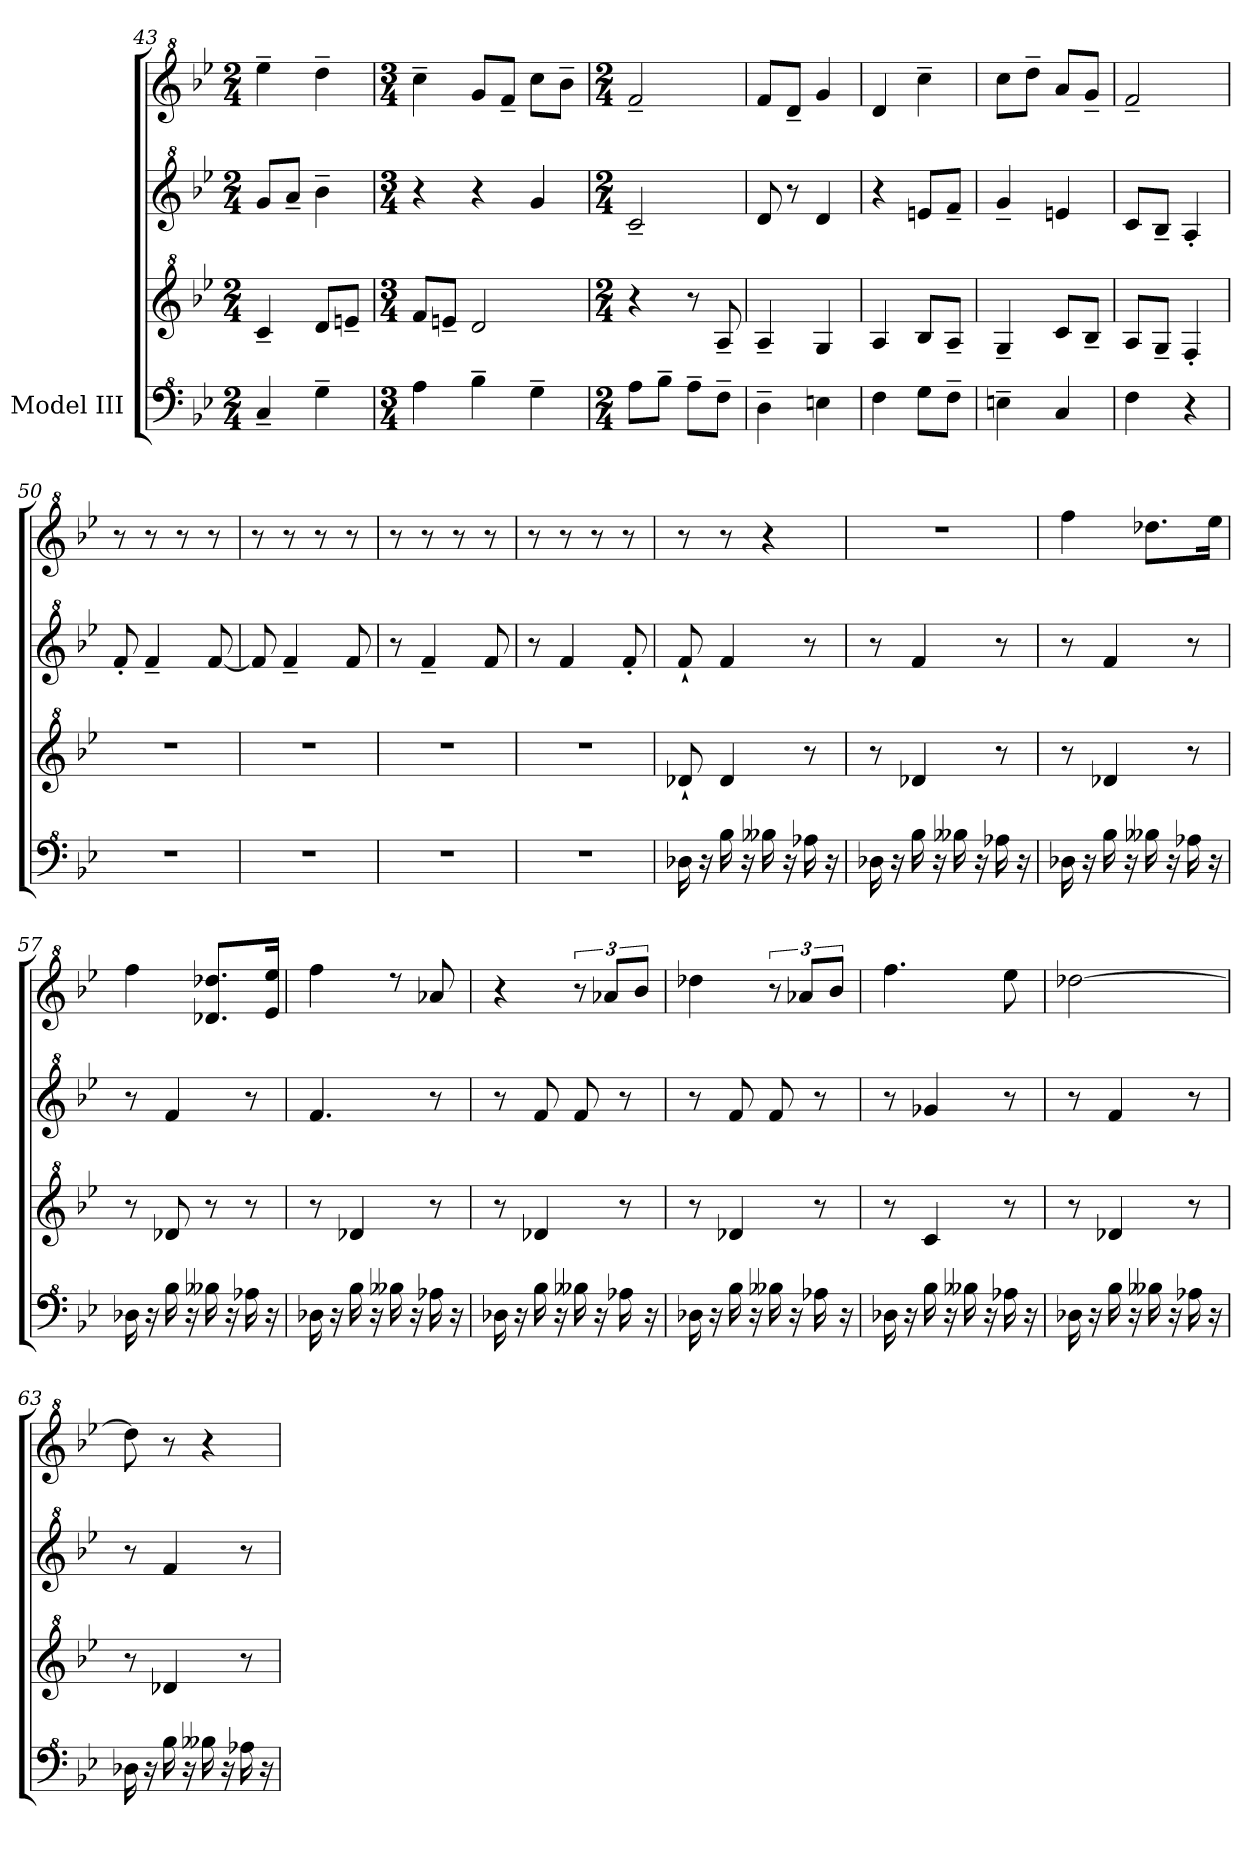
**kern	**kern	**kern	**kern
*part1	*part1	*part1	*part1
*staff4	*staff3	*staff2	*staff1
*I"Model III	*	*	*
*clefF^4	*clefG^2	*clefG^2	*clefG^2
*k[b-e-]	*k[b-e-]	*k[b-e-]	*k[b-e-]
*M2/4	*M2/4	*M2/4	*M2/4
=43	=43	=43	=43
4c~/	4cc~/	8gg/L	4eee-~\
.	.	8aa~/J	.
4g~\	8dd/L	4bb-~\	4ddd~\
.	8een~/J	.	.
=44	=44	=44	=44
*M3/4	*M3/4	*M3/4	*M3/4
4a\	8ff/L	4r	4ccc~\
.	8een~/J	.	.
4b-~\	2dd/	4r	8gg/L
.	.	.	8ff~/J
4g~\	.	4gg/	8ccc\L
.	.	.	8bb-~\J
=45	=45	=45	=45
*M2/4	*M2/4	*M2/4	*M2/4
8a\L	4r	2cc~/	2ff~/
8b-~\J	.	.	.
8a~\L	8r	.	.
8f~\J	8a~/	.	.
=46	=46	=46	=46
4d~\	4a~/	8dd/	8ff/L
.	.	8r	8dd~/J
4en\	4g/	4dd/	4gg/
=47	=47	=47	=47
4f\	4a/	4r	4dd/
*	*	*	*MM66
8g\L	8b-/L	8een/L	4ccc~\
8f~\J	8a~/J	8ff~/J	.
=48	=48	=48	=48
4en~\	4g~/	4gg~/	8ccc\L
*	*	*	*MM63
.	.	.	8ddd~\J
4c/	8cc/L	4een/	8aa/L
.	8b-~/J	.	8gg~/J
!!LO:LB:g=z
=49	=49	=49	=49
*	*	*	*MM60
4f\	8a/L	8cc/L	2ff~/
.	8g~/J	8b-~/J	.
4r	4f'/	4a'/	.
=50	=50	=50	=50
*	*	*	*MM60
2r	2r	8ff'/	8r
*	*	*	*MM69
.	.	4ff~/	8r
.	.	.	8r
.	.	[8ff/	8r
=51	=51	=51	=51
*	*	*	*MM72
2r	2r	8ff/]	8r
.	.	4ff~/	8r
*	*	*	*MM73
.	.	.	8r
.	.	8ff/	8r
=52	=52	=52	=52
*	*	*	*MM69
2r	2r	8r	8r
*	*	*	*MM72
.	.	4ff~/	8r
.	.	.	8r
.	.	8ff/	8r
=53	=53	=53	=53
*	*	*	*MM60
2r	2r	8r	8r
.	.	4ff/	8r
.	.	.	8r
*	*	*	*MM50
.	.	8ff'/	8r
=54	=54	=54	=54
*	*	*	*MM72
16d-X\	8dd-X`/	8ff`/	8r
16r	.	.	.
*	*	*	*MM75
16b-\	4dd-/	4ff/	8r
16r	.	.	.
16b--X\	.	.	4r
16r	.	.	.
16a-X\	8r	8r	.
16r	.	.	.
!!LO:PB:g=z
=55	=55	=55	=55
16d-X\	8r	8r	2r
16r	.	.	.
16b-\	4dd-X/	4ff/	.
16r	.	.	.
16b--X\	.	.	.
16r	.	.	.
16a-X\	8r	8r	.
16r	.	.	.
=56	=56	=56	=56
16d-X\	8r	8r	4fff\
16r	.	.	.
16b-\	4dd-X/	4ff/	.
16r	.	.	.
16b--X\	.	.	8.ddd-X\L
16r	.	.	.
16a-X\	8r	8r	.
16r	.	.	16eee-\Jk
=57	=57	=57	=57
16d-X\	8r	8r	4fff\
16r	.	.	.
16b-\	8dd-X/	4ff/	.
16r	.	.	.
16b--X\	8r	.	8.dd-X/ 8.ddd-X/L
16r	.	.	.
16a-X\	8r	8r	.
16r	.	.	16ee-/ 16eee-/Jk
!!LO:LB:g=z
=58	=58	=58	=58
16d-X\	8r	4.ff/	4fff\
16r	.	.	.
16b-\	4dd-X/	.	.
16r	.	.	.
16b--X\	.	.	8rddd
16r	.	.	.
16a-X\	8r	8r	8aa-X/
16r	.	.	.
=59	=59	=59	=59
16d-X\	8r	8r	4r
16r	.	.	.
16b-\	4dd-X/	8ff/	.
16r	.	.	.
16b--X\	.	8ff/	12r
16r	.	.	.
.	.	.	12aa-X/L
16a-X\	8r	8r	.
.	.	.	12bb-/J
16r	.	.	.
=60	=60	=60	=60
16d-X\	8r	8r	4ddd-X\
16r	.	.	.
16b-\	4dd-X/	8ff/	.
16r	.	.	.
16b--X\	.	8ff/	12r
16r	.	.	.
.	.	.	12aa-X/L
16a-X\	8r	8r	.
.	.	.	12bb-/J
16r	.	.	.
!!LO:LB:g=z
=61	=61	=61	=61
16d-X\	8r	8r	4.fff\
16r	.	.	.
16b-\	4cc/	4gg-X/	.
16r	.	.	.
16b--X\	.	.	.
16r	.	.	.
16a-X\	8r	8r	8eee-\
16r	.	.	.
=62	=62	=62	=62
16d-X\	8r	8r	[2ddd-X\
16r	.	.	.
16b-\	4dd-X/	4ff/	.
16r	.	.	.
16b--X\	.	.	.
16r	.	.	.
16a-X\	8r	8r	.
16r	.	.	.
=63	=63	=63	=63
16d-X\	8r	8r	8ddd-\]
16r	.	.	.
16b-\	4dd-X/	4ff/	8r
16r	.	.	.
16b--X\	.	.	4r
16r	.	.	.
16a-X\	8r	8r	.
16r	.	.	.
=	=	=	=
*-	*-	*-	*-
